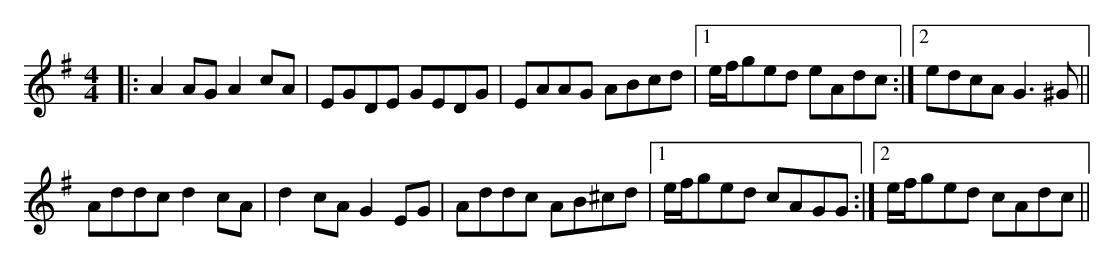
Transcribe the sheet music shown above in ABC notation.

X:1
M:4/4
K:Ador
|:A2AG A2cA|EGDE GEDG|EAAG ABcd|1 e/f/ged eAdc:|2 edcA G3^G||
Addc d2cA|d2cA G2EG|Addc AB^cd|1 e/f/ged cAGG:|2 e/f/ged cAdc||
